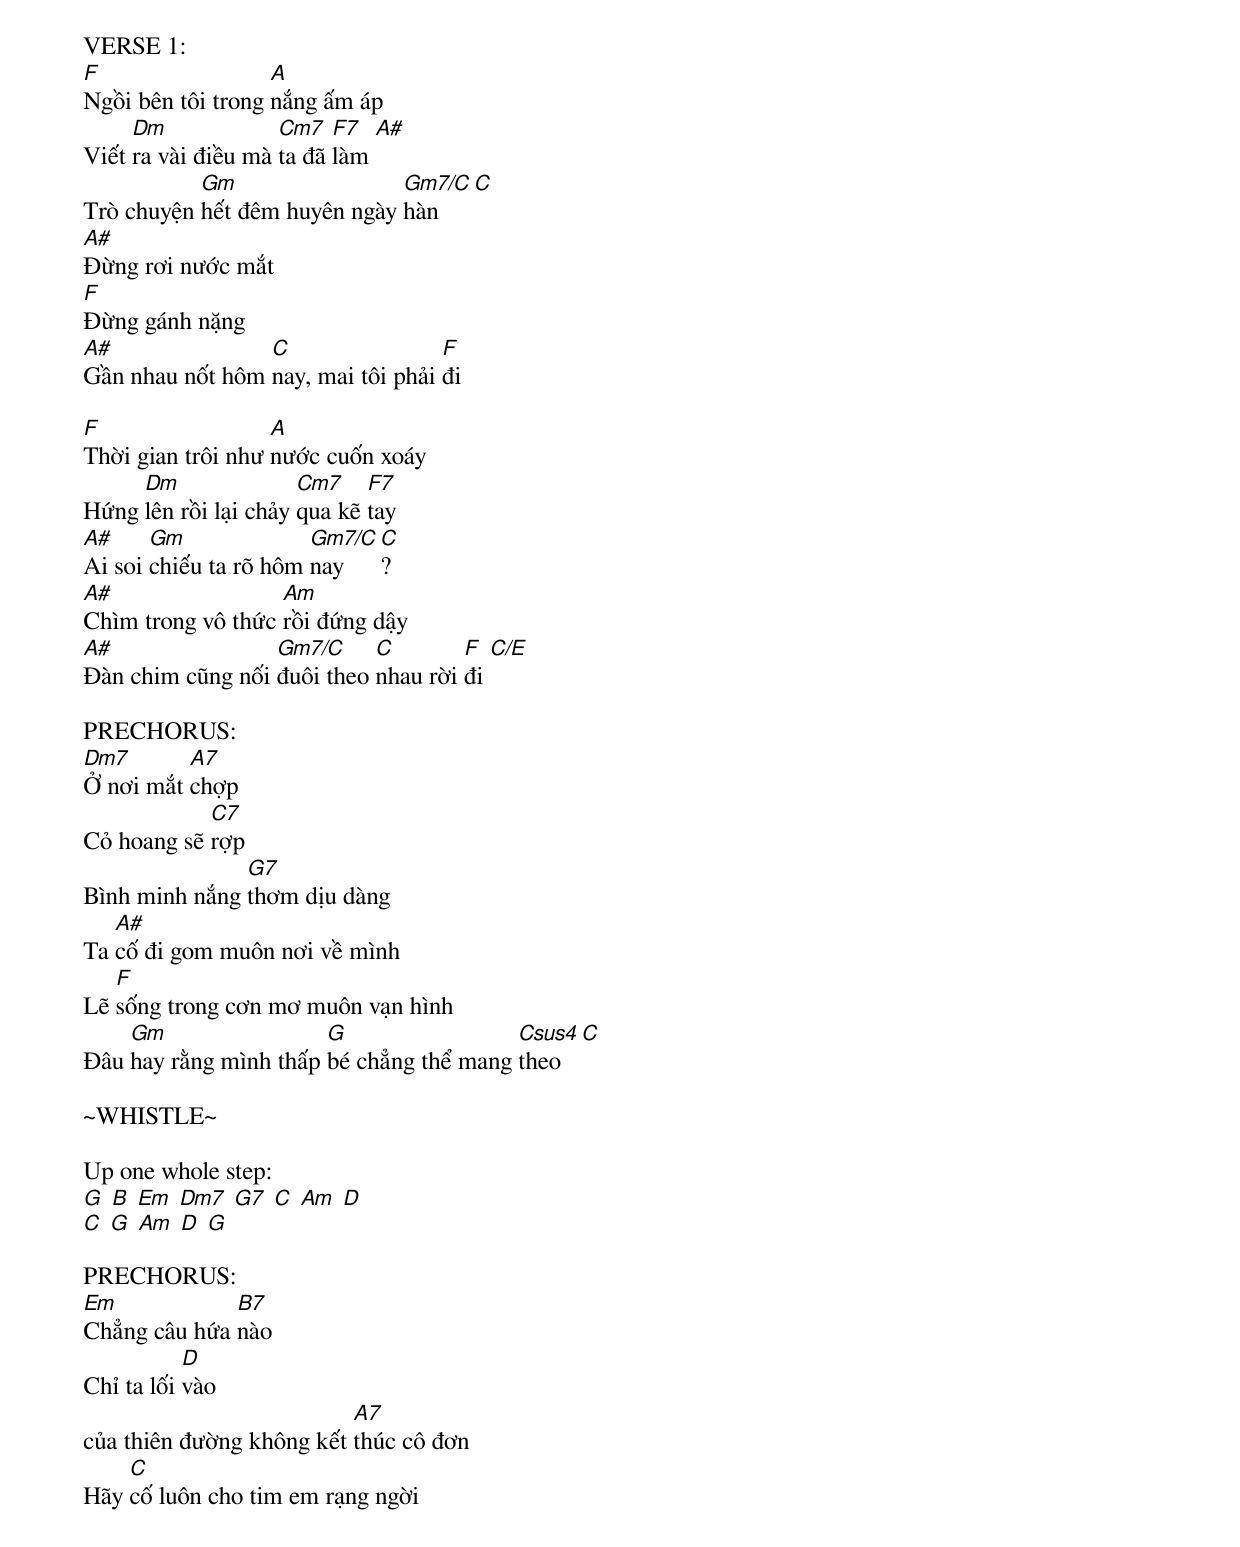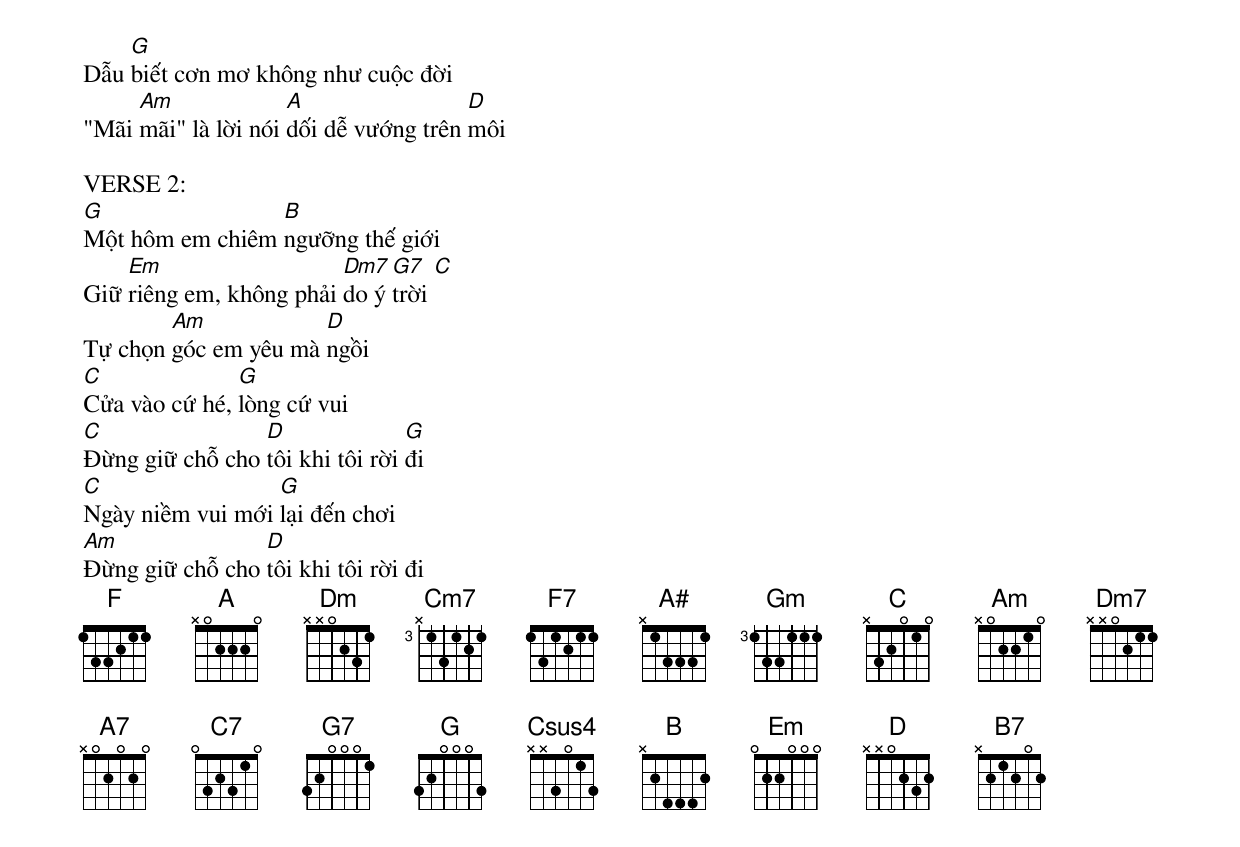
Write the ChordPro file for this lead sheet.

VERSE 1:
[F]Ngồi bên tôi trong [A]nắng ấm áp
Viết [Dm]ra vài điều mà [Cm7]ta đã [F7]làm [A#]
Trò chuyện [Gm]hết đêm huyên ngày [Gm7/C]hàn [C]
[A#]Đừng rơi nước mắt
[F]Đừng gánh nặng
[A#]Gần nhau nốt hôm [C]nay, mai tôi phải [F]đi

[F]Thời gian trôi như [A]nước cuốn xoáy
Hứng [Dm]lên rồi lại chảy [Cm7]qua kẽ [F7]tay
[A#]Ai soi [Gm]chiếu ta rõ hôm [Gm7/C]nay [C]?
[A#]Chìm trong vô thức [Am]rồi đứng dậy
[A#]Đàn chim cũng nối [Gm7/C]đuôi theo [C]nhau rời [F]đi [C/E]

PRECHORUS:
[Dm7]Ở nơi mắt [A7]chợp
Cỏ hoang sẽ [C7]rợp
Bình minh nắng [G7]thơm dịu dàng
Ta [A#]cố đi gom muôn nơi về mình
Lẽ [F]sống trong cơn mơ muôn vạn hình
Đâu [Gm]hay rằng mình thấp [G]bé chẳng thể mang [Csus4]theo [C]

~WHISTLE~

Up one whole step:
[G] [B] [Em] [Dm7] [G7] [C] [Am] [D]
[C] [G] [Am] [D] [G]

PRECHORUS:
[Em]Chẳng câu hứa [B7]nào
Chỉ ta lối [D]vào
của thiên đường không kết [A7]thúc cô đơn
Hãy [C]cố luôn cho tim em rạng ngời
Dẫu [G]biết cơn mơ không như cuộc đời
"Mãi [Am]mãi" là lời nói [A]dối dễ vướng trên [D]môi

VERSE 2:
[G]Một hôm em chiêm [B]ngưỡng thế giới
Giữ [Em]riêng em, không phải [Dm7]do ý [G7]trời [C]
Tự chọn [Am]góc em yêu mà [D]ngồi
[C]Cửa vào cứ hé, [G]lòng cứ vui
[C]Đừng giữ chỗ cho [D]tôi khi tôi rời [G]đi
[C]Ngày niềm vui mới [G]lại đến chơi
[Am]Đừng giữ chỗ cho [D]tôi khi tôi rời đi
